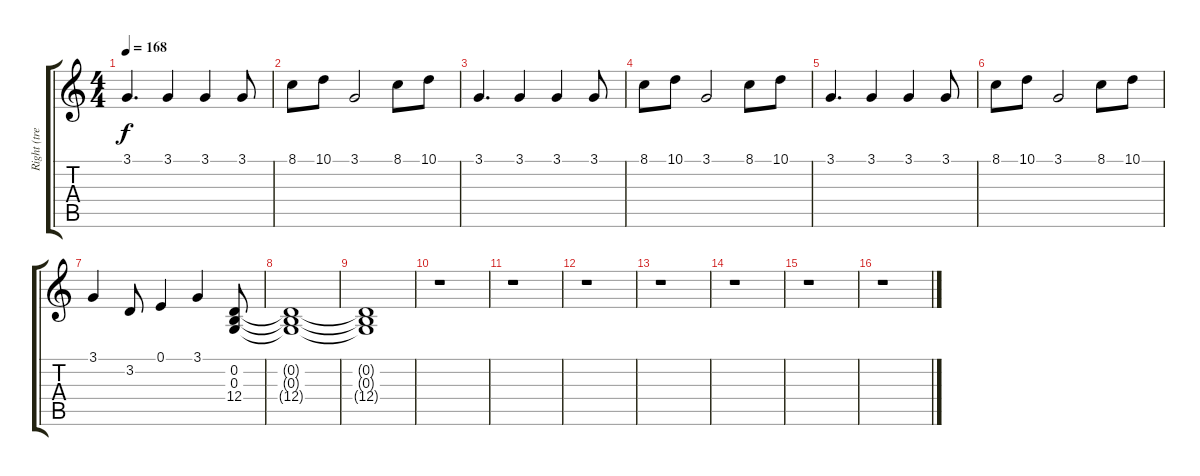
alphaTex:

\track ("Right (treble)" "Right (tre") {instrument acousticgrandpiano}
\staff {score tabs}
\tuning (E4 B3 G3 D3 A2 E2) {hide}
\ts (4 4)
\tempo 168
\clef g2
\ks c
3.1.4{d dy f} 3.1.4 3.1.4 3.1.8 |
8.1.8 10.1.8 3.1.2 8.1.8 10.1.8 |
3.1.4{d} 3.1.4 3.1.4 3.1.8 |
8.1.8 10.1.8 3.1.2 8.1.8 10.1.8 |
3.1.4{d} 3.1.4 3.1.4 3.1.8 |
8.1.8 10.1.8 3.1.2 8.1.8 10.1.8 |
3.1.4 3.2.8 0.1.4 3.1.4 (0.2 0.3 12.4).8 |
(0.2{t} 0.3{t} 12.4{t}).1 |
(0.2{t} 0.3{t} 12.4{t}).1 |
r.1 |
r.1 |
r.1 |
r.1 |
r.1 |
r.1 |
r.1
